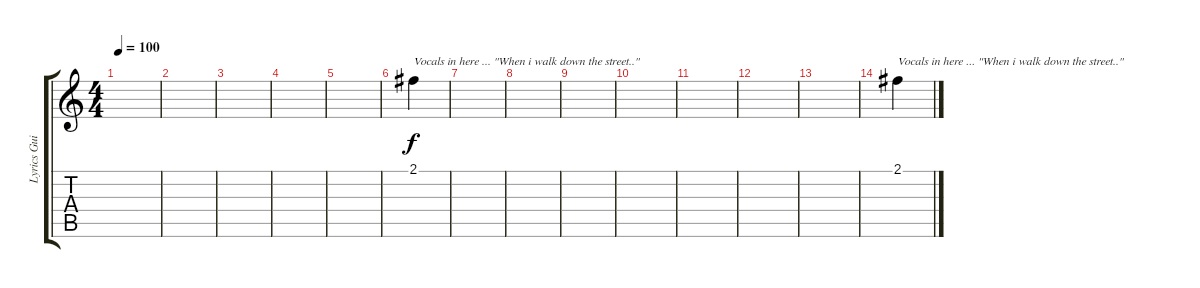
\track ("Lyrics Guide!!!" "Lyrics Gui") {instrument acousticguitarnylon}
\staff {score tabs}
\tuning (E4 B3 G3 D3 A2 E2) {hide}
\ts (4 4)
\tempo 100
\clef g2
\ks c
|
|
|
|
|
2.1.4{txt "Vocals in here ... \"When i walk down the street..\""} |
|
|
|
|
|
|
|
2.1.4{txt "Vocals in here ... \"When i walk down the street..\""}
